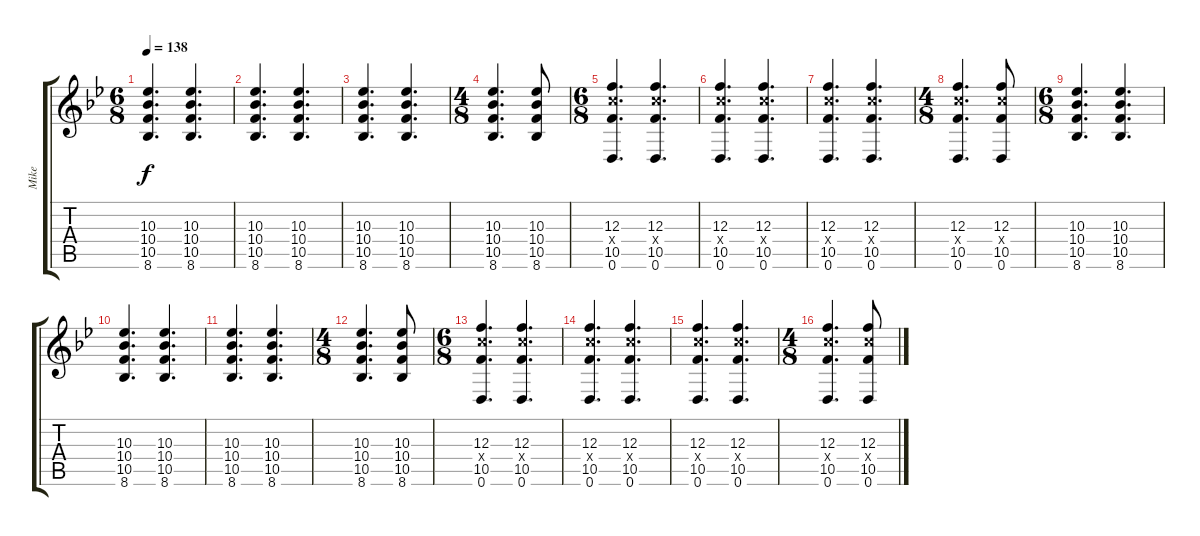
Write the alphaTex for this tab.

\track ("Mike" "Mike") {instrument distortionguitar}
\staff {score tabs}
\tuning (D4 A3 F3 C3 G2 D2) {hide}
\ts (6 8)
\tempo 138
\clef g2
\ks bb
(10.3 10.4 10.5 8.6).4{d dy f} (10.3 10.4 10.5 8.6).4{d} |
(10.3 10.4 10.5 8.6).4{d} (10.3 10.4 10.5 8.6).4{d} |
(10.3 10.4 10.5 8.6).4{d} (10.3 10.4 10.5 8.6).4{d} |
\ts (4 8)
(10.3 10.4 10.5 8.6).4{d} (10.3 10.4 10.5 8.6).8 |
\ts (6 8)
(12.3 12.4{x} 10.5 0.6).4{d} (12.3 12.4{x} 10.5 0.6).4{d} |
(12.3 12.4{x} 10.5 0.6).4{d} (12.3 12.4{x} 10.5 0.6).4{d} |
(12.3 12.4{x} 10.5 0.6).4{d} (12.3 12.4{x} 10.5 0.6).4{d} |
\ts (4 8)
(12.3 12.4{x} 10.5 0.6).4{d} (12.3 12.4{x} 10.5 0.6).8 |
\ts (6 8)
(10.3 10.4 10.5 8.6).4{d} (10.3 10.4 10.5 8.6).4{d} |
(10.3 10.4 10.5 8.6).4{d} (10.3 10.4 10.5 8.6).4{d} |
(10.3 10.4 10.5 8.6).4{d} (10.3 10.4 10.5 8.6).4{d} |
\ts (4 8)
(10.3 10.4 10.5 8.6).4{d} (10.3 10.4 10.5 8.6).8 |
\ts (6 8)
(12.3 12.4{x} 10.5 0.6).4{d} (12.3 12.4{x} 10.5 0.6).4{d} |
(12.3 12.4{x} 10.5 0.6).4{d} (12.3 12.4{x} 10.5 0.6).4{d} |
(12.3 12.4{x} 10.5 0.6).4{d} (12.3 12.4{x} 10.5 0.6).4{d} |
\ts (4 8)
(12.3 12.4{x} 10.5 0.6).4{d} (12.3 12.4{x} 10.5 0.6).8
